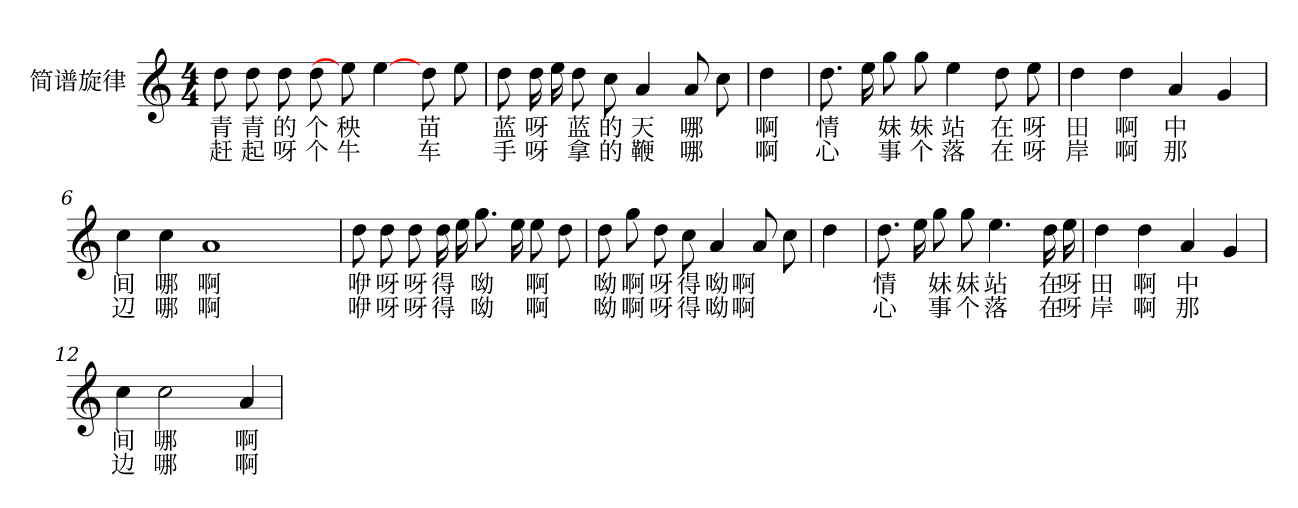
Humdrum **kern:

**kern	**text	**text
*part1	*part1	*part1
*staff1	*staff1	*staff1
*I"简谱旋律	*	*
*k[]	*	*
*M4/4	*	*
=1	=1	=1
8dd	青	赶
8dd	青	起
8dd	的	呀
8dd	个	个
8ee]	秧	牛
[4ee	.	.
8dd	苗	车
8ee	.	.
=2	=2	=2
8dd	蓝	手
16dd	呀	呀
16ee	.	.
8dd	蓝	拿
8cc	的	的
4a	天	鞭
8a	哪	哪
8cc	.	.
=3	=3	=3
4dd	啊	啊
=4	=4	=4
8.dd	情	心
16ee	.	.
8gg	妹	事
8gg	妹	个
4ee	站	落
8dd	在	在
8ee	呀	呀
=5	=5	=5
4dd	田	岸
4dd	啊	啊
4a	中	那
4g	.	.
=6	=6	=6
4cc	间	辺
4cc	哪	哪
!LO:N:vis=1	!	!
1..a	啊	啊
=7	=7	=7
8dd	咿	咿
8dd	呀	呀
8dd	呀	呀
16dd	得	得
16ee	.	.
8.gg	呦	呦
16ee	.	.
8ee	啊	啊
8dd	.	.
=8	=8	=8
8dd	呦	呦
8gg	啊	啊
8dd	呀	呀
8cc	得	得
4a	呦	呦
8a	啊	啊
8cc	.	.
=9	=9	=9
4dd	.	.
=10	=10	=10
8.dd	情	心
16ee	.	.
8gg	妹	事
8gg	妹	个
4.ee	站	落
16dd	在	在
16ee	呀	呀
=11	=11	=11
4dd	田	岸
4dd	啊	啊
4a	中	那
4g	.	.
=12	=12	=12
4cc	间	边
!LO:N:vis=2	!	!
2.cc	哪	哪
4a	啊	啊
=	=	=
*-	*-	*-
